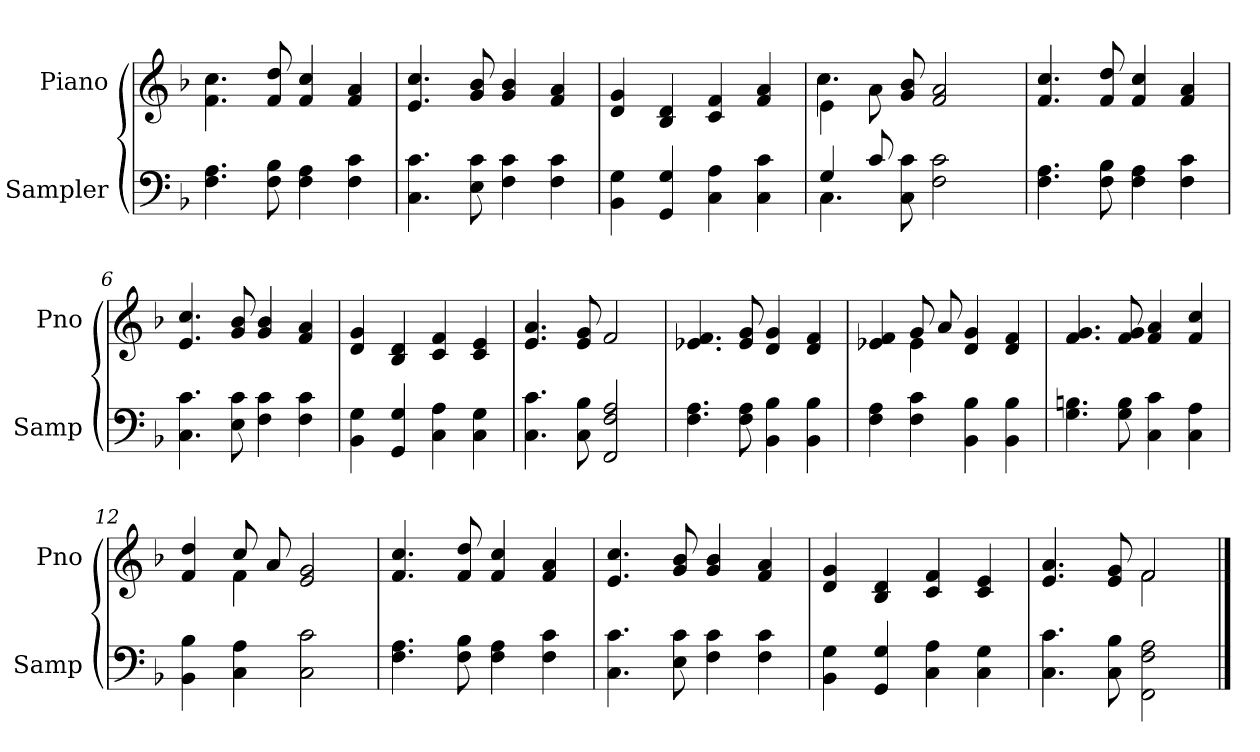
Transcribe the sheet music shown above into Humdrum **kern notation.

**kern	**kern
*part2	*part1
*staff2	*staff1
*I"Sampler	*I"Piano
*I'Samp	*I'Pno
*clefF4	*clefG2
*k[b-]	*k[b-]
*F:	*F:
=1	=1
4.F 4.A	4.f\ 4.cc\
8F 8B-	8f 8dd
4F 4A	4f 4cc
4F 4c	4f 4a
=2	=2
4.C 4.c	4.e 4.cc
8E 8c	8g 8b-
4F 4c	4g 4b-
4F 4c	4f 4a
=3	=3
4BB- 4G	4d 4g
4GG 4G	4B- 4d
4C 4A	4c 4f
4C 4c	4f 4a
=4	=4
*^	*^
4G/	4.C	4e\	4.cc
8c/	.	8a\	.
8C 8c	2ryy	8g 8b-	2ryy
2F 2c	.	2f 2a	.
.	8ryy	.	8ryy
*v	*v	*	*
*	*v	*v
=5	=5
4.F 4.A	4.f 4.cc
8F 8B-	8f 8dd
4F 4A	4f 4cc
4F 4c	4f 4a
=6	=6
4.C 4.c	4.e 4.cc
8E 8c	8g 8b-
4F 4c	4g 4b-
4F 4c	4f 4a
=7	=7
4BB- 4G	4d 4g
4GG 4G	4B- 4d
4C 4A	4c 4f
4C 4G	4c 4e
=8	=8
4.C 4.c	4.e 4.a
8C 8B-	8e 8g
2FF 2F 2A	2f
=9	=9
4.F 4.A	4.e-X 4.f
8F 8A	8e- 8g
4BB- 4B-	4d 4g
4BB- 4B-	4d 4f
=10	=10
*	*^
4F 4A	4e-X 4f	4ryy
4F 4c	8g/	4e-
.	8a/	.
4BB- 4B-	4d 4g	2ryy
4BB- 4B-	4d 4f	.
*	*v	*v
=11	=11
4.G 4.Bn	4.f 4.g
8G 8B	8f 8g
4C 4c	4f 4a
4C 4A	4f 4cc
=12	=12
*	*^
4BB- 4B-	4f 4dd	4ryy
4C 4A	8cc/	4f
.	8a/	.
2C\ 2c\	2e 2g	2ryy
*	*v	*v
=13	=13
4.F 4.A	4.f 4.cc
8F 8B-	8f 8dd
4F 4A	4f 4cc
4F 4c	4f 4a
=14	=14
4.C 4.c	4.e 4.cc
8E 8c	8g 8b-
4F 4c	4g 4b-
4F 4c	4f 4a
=15	=15
4BB- 4G	4d 4g
4GG 4G	4B- 4d
4C 4A	4c 4f
4C 4G	4c 4e
=16	=16
*	*^
4.C 4.c	4.e 4.a	2ryy
8C 8B-	8e 8g	.
2FF\ 2F\ 2A\	2f/	2f
*	*v	*v
==	==
*-	*-
